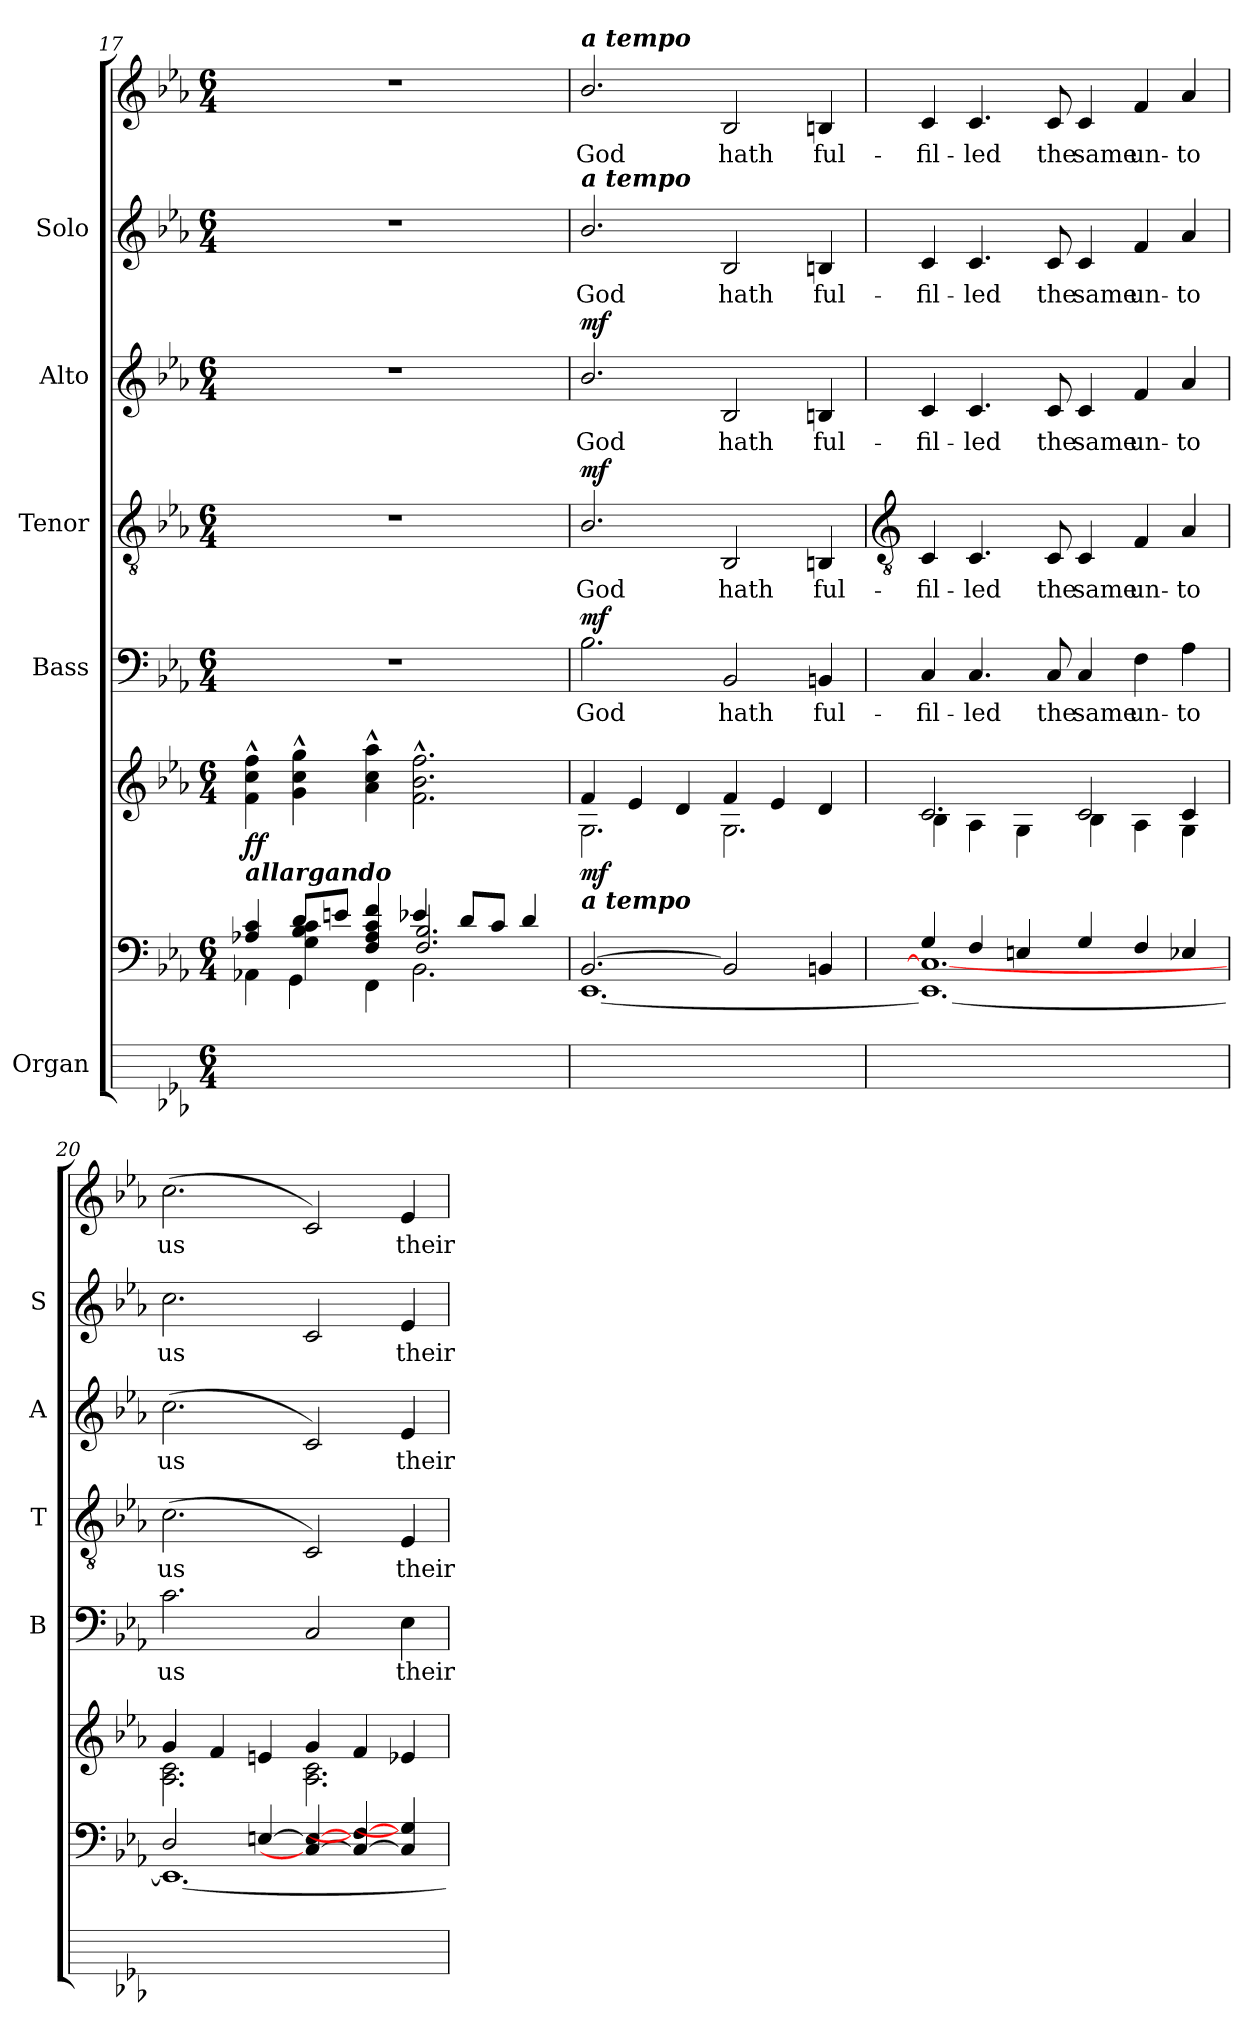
**kern	**kern	**kern	**dynam	**kern	**text	**dynam	**kern	**text	**dynam	**kern	**text	**dynam	**kern	**text	**kern	**text	**dynam
*part5	*part5	*part5	*part5	*part4	*part4	*part4	*part3	*part3	*part3	*part2	*part2	*part2	*part1	*part1	*part1	*part1	*part1
*staff8	*staff7	*staff6	*staff6/7/8	*staff5	*staff5	*staff5	*staff4	*staff4	*staff4	*staff3	*staff3	*staff3	*staff2	*staff2	*staff1	*staff1	*staff1/2
*I"Organ	*	*	*	*I"Bass	*	*	*I"Tenor	*	*	*I"Alto	*	*	*I"Solo	*	*	*	*
*	*	*	*	*I'B	*	*	*I'T	*	*	*I'A	*	*	*I'S	*	*	*	*
*	*clefF4	*clefG2	*	*clefF4	*	*	*clefGv2	*	*	*clefG2	*	*	*	*	*clefG2	*	*
*k[b-e-a-]	*k[b-e-a-]	*k[b-e-a-]	*	*k[b-e-a-]	*	*	*k[b-e-a-]	*	*	*k[b-e-a-]	*	*	*k[b-e-a-]	*	*k[b-e-a-]	*	*
*E-:	*E-:	*E-:	*	*E-:	*	*	*E-:	*	*	*E-:	*	*	*E-:	*	*E-:	*	*
*M6/4	*M6/4	*M6/4	*	*M6/4	*	*	*M6/4	*	*	*M6/4	*	*	*M6/4	*	*M6/4	*	*
=17	=17	=17	=17	=17	=17	=17	=17	=17	=17	=17	=17	=17	=17	=17	=17	=17	=17
*	*^	*^	*	*	*	*	*	*	*	*	*	*	*	*	*	*	*
*	*	*^	*	*	*	*	*	*	*	*	*	*	*	*	*	*	*	*	*
!	!	!	!	!LO:TX:b:Bi:t=allargando	!	!	!	!	!	!	!	!	!	!	!	!	!	!	!	!
!	!	!	!	!	!	!LO:DY:b	!LO:N:vis=1	!	!	!LO:N:vis=1	!	!	!LO:N:vis=1	!	!	!LO:N:vis=1	!	!LO:N:vis=1	!	!
4ryy	4ryy	4A-X/ 4c/	4AA-X\	4f^^ 4cc^^ 4ff^^	4ryy	ff	1.r	.	.	1.r	.	.	1.r	.	.	1.r	.	1.r	.	.
4ryy	8d/L	4G\ 4B-\ 4c\	4GG\	4g^^ 4cc^^ 4gg^^	4ryy	.	.	.	.	.	.	.	.	.	.	.	.	.	.	.
.	8en/J	.	.	.	.	.	.	.	.	.	.	.	.	.	.	.	.	.	.	.
4ryy	4ryy	4F/ 4A-/ 4c/ 4f/	4FF\	4a-^^ 4cc^^ 4aa-^^	4ryy	.	.	.	.	.	.	.	.	.	.	.	.	.	.	.
2.ryy	4e-X/	2.F/ 2.B-/	2.BB-\	2.f^^ 2.b-^^ 2.ff^^	2.ryy	.	.	.	.	.	.	.	.	.	.	.	.	.	.	.
.	8d/L	.	.	.	.	.	.	.	.	.	.	.	.	.	.	.	.	.	.	.
.	8c/J	.	.	.	.	.	.	.	.	.	.	.	.	.	.	.	.	.	.	.
.	4d/	.	.	.	.	.	.	.	.	.	.	.	.	.	.	.	.	.	.	.
*	*	*v	*v	*	*	*	*	*	*	*	*	*	*	*	*	*	*	*	*	*
=18	=18	=18	=18	=18	=18	=18	=18	=18	=18	=18	=18	=18	=18	=18	=18	=18	=18	=18	=18
!	!	!	!	!	!	!	!	!	!	!	!	!	!	!	!	!	!LO:TX:a:Bi:t=a tempo	!	!
!	!	!	!	!	!	!	!	!	!	!	!	!	!	!	!LO:TX:a:Bi:t=a tempo	!	!	!	!
!	!	!	!LO:TX:b:Bi:t=a tempo	!	!	!	!	!	!	!	!	!	!	!	!	!	!	!	!
!	!	!	!	!	!LO:DY:b	!	!LO:LY:b	!LO:DY:b	!	!LO:LY:b	!LO:DY:b	!	!LO:LY:b	!LO:DY:b	!	!LO:LY:b	!	!LO:LY:b	!LO:DY:b=2
!	!	!	!	!	!	!	!	!	!	!	!	!	!	!	!	!	!	!	!LO:DY:n=1:b
1.ryy	[2.BB-/	[1.EE-\	4f	2.G\	mf	2.B-\	God	mf	2.B-/	God	mf	2.b-/	God	mf	2.b-/	God	2.b-/	God	mf mf
.	.	.	4e-	.	.	.	.	.	.	.	.	.	.	.	.	.	.	.	.
.	.	.	4d	.	.	.	.	.	.	.	.	.	.	.	.	.	.	.	.
!	!	!	!	!	!	!	!LO:LY:b	!	!	!LO:LY:b	!	!	!LO:LY:b	!	!	!LO:LY:b	!	!LO:LY:b	!
.	2BB-/]	.	4f	2.G\	.	2BB-	hath	.	2BB-	hath	.	2B-	hath	.	2B-	hath	2B-	hath	.
.	.	.	4e-	.	.	.	.	.	.	.	.	.	.	.	.	.	.	.	.
!	!	!	!	!	!	!	!LO:LY:b	!	!	!LO:LY:b	!	!	!LO:LY:b	!	!	!LO:LY:b	!	!LO:LY:b	!
.	4BBn/	.	4d	.	.	4BBn	ful-	.	4BBn	ful-	.	4Bn	ful-	.	4Bn	ful-	4Bn	ful-	.
!!LO:LB:g=z
=19	=19	=19	=19	=19	=19	=19	=19	=19	=19	=19	=19	=19	=19	=19	=19	=19	=19	=19	=19
*	*	*	*	*	*	*	*	*	*clefGv2	*	*	*	*	*	*	*	*	*	*
!	!	!	!	!	!	!	!LO:LY:b	!	!	!LO:LY:b	!	!	!LO:LY:b	!	!	!LO:LY:b	!	!LO:LY:b	!
1.ryy	4G/	1.EE-\_ 1.C\_	2.c	4B-\	.	4C	-fil-	.	4C	-fil-	.	4c	-fil-	.	4c	-fil-	4c	-fil-	.
!	!	!	!	!	!	!	!LO:LY:b	!	!	!LO:LY:b	!	!	!LO:LY:b	!	!	!LO:LY:b	!	!LO:LY:b	!
.	4F/	.	.	4A-\	.	4.C	-led	.	4.C	-led	.	4.c	-led	.	4.c	-led	4.c	-led	.
.	4En/	.	.	4G\	.	.	.	.	.	.	.	.	.	.	.	.	.	.	.
!	!	!	!	!	!	!	!LO:LY:b	!	!	!LO:LY:b	!	!	!LO:LY:b	!	!	!LO:LY:b	!	!LO:LY:b	!
.	.	.	.	.	.	8C	the	.	8C	the	.	8c	the	.	8c	the	8c	the	.
!	!	!	!	!	!	!	!LO:LY:b	!	!	!LO:LY:b	!	!	!LO:LY:b	!	!	!LO:LY:b	!	!LO:LY:b	!
.	4G/	.	2c	4B-\	.	4C	same	.	4C	same	.	4c	same	.	4c	same	4c	same	.
!	!	!	!	!	!	!	!LO:LY:b	!	!	!LO:LY:b	!	!	!LO:LY:b	!	!	!LO:LY:b	!	!LO:LY:b	!
.	4F/	.	.	4A-\	.	4F	un-	.	4F	un-	.	4f	un-	.	4f	un-	4f	un-	.
!	!	!	!	!	!	!	!LO:LY:b	!	!	!LO:LY:b	!	!	!LO:LY:b	!	!	!LO:LY:b	!	!LO:LY:b	!
.	4E-X/	.	4c	4G\	.	4A-	-to	.	4A-	-to	.	4a-	-to	.	4a-	-to	4a-	-to	.
=20	=20	=20	=20	=20	=20	=20	=20	=20	=20	=20	=20	=20	=20	=20	=20	=20	=20	=20	=20
!	!	!	!	!	!	!	!LO:LY:b	!	!	!LO:LY:b	!	!	!LO:LY:b	!	!	!LO:LY:b	!	!LO:LY:b	!
1.ryy	2D/	1.EE-\_	4g	2.A-\ 2.c\	.	2.c	us	.	(<2.c	us	.	(<2.cc	us	.	2.cc	us	(<2.cc	us	.
.	.	.	4f	.	.	.	.	.	.	.	.	.	.	.	.	.	.	.	.
.	[4En/	.	4en	.	.	.	.	.	.	.	.	.	.	.	.	.	.	.	.
.	4C/_ 4E/_	.	4g	2.A-\ 2.c\	.	2C	.	.	2C)	.	.	2c)	.	.	2c	.	2c)	.	.
.	4C/_ 4F/_	.	4f	.	.	.	.	.	.	.	.	.	.	.	.	.	.	.	.
!	!	!	!	!	!	!	!LO:LY:b	!	!	!LO:LY:b	!	!	!LO:LY:b	!	!	!LO:LY:b	!	!LO:LY:b	!
.	4C/] 4G/]	.	4e-X	.	.	4E-	their	.	4E-	their	.	4e-	their	.	4e-	their	4e-	their	.
*	*v	*v	*	*	*	*	*	*	*	*	*	*	*	*	*	*	*	*	*
*	*	*v	*v	*	*	*	*	*	*	*	*	*	*	*	*	*	*	*
=	=	=	=	=	=	=	=	=	=	=	=	=	=	=	=	=	=
*-	*-	*-	*-	*-	*-	*-	*-	*-	*-	*-	*-	*-	*-	*-	*-	*-	*-
